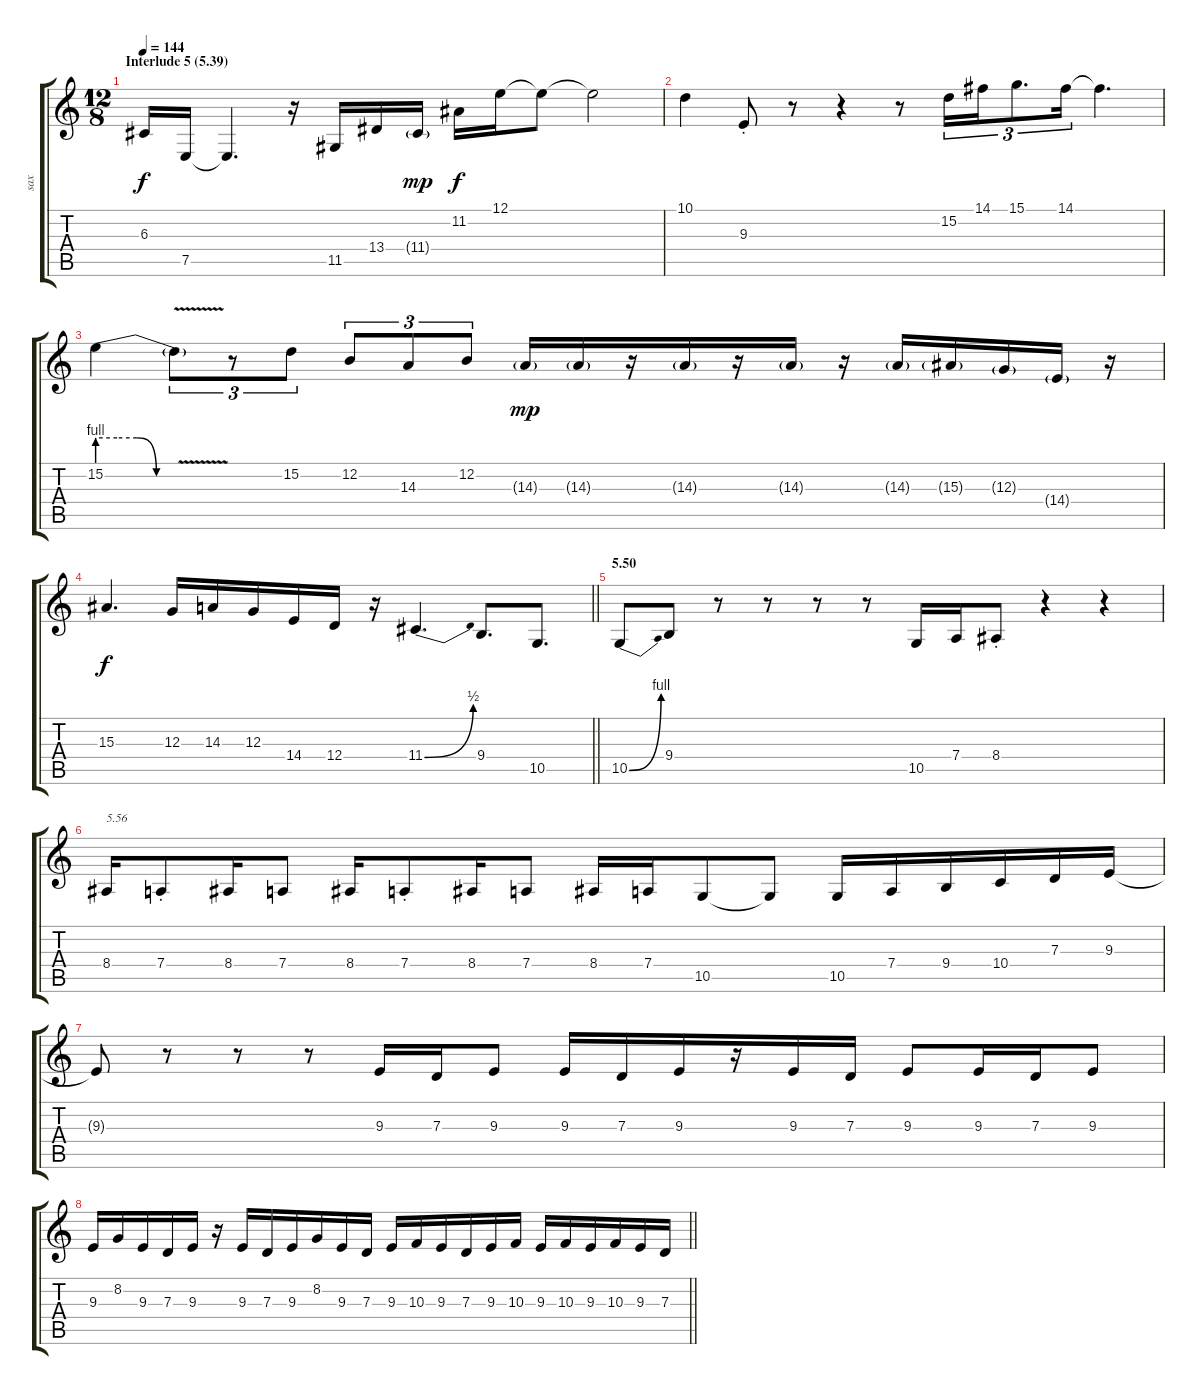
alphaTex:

\track ("sax" "sax") {instrument altosax}
\staff {score tabs}
\tuning (E4 B3 G3 D3 A2 E2) {hide}
\ts (12 8)
\section ("" "Interlude 5 (5.39)")
\tempo 144
\clef g2
\ks c
6.3.16{dy f} 7.5.16 7.5{t}.4{d} r.16 11.5.16 13.4.16 11.4{g}.16{dy mp} 11.2.16{dy f} 12.1.16 12.1{t}.8 12.1{t}.2 |
10.1.4 9.3{st}.8 r.8 r.4 r.8 15.2.16{tu (3 2)} 14.1.16{tu (3 2)} 15.1.8{d tu (3 2)} 14.1.16{tu (3 2)} 14.1{t}.4{d} |
15.2{be (custom 0 4 15 4 30 4 45 0 60 0)}.4 15.2{v t}.8{tu (3 2)} r.8{tu (3 2)} 15.2.8{tu (3 2)} 12.2.8{tu (3 2)} 14.3.8{tu (3 2)} 12.2.8{tu (3 2)} 14.3{g}.16{dy mp} 14.3{g}.16 r.16 14.3{g}.16 r.16 14.3{g}.16 r.16 14.3{g}.16 15.3{g}.16 12.3{g}.16 14.4{g}.16 r.16 |
\barLineRight lightlight
15.3.4{d dy f} 12.3.16 14.3.16 12.3.16 14.4.16 12.4.16 r.16 11.4{be (bend 0 0 60 2)}.4{d} 9.4.8{d} 10.5.8{d} |
\section ("" "5.50")
10.5{be (bend 0 0 60 4)}.8 9.4.8 r.8 r.8 r.8 r.8 10.5.16 7.4.16 8.4{st}.8 r.4 r.4 |
8.4.16{txt "5.56"} 7.4{st}.8 8.4.16 7.4.8 8.4.16 7.4{st}.8 8.4.16 7.4.8 8.4.16 7.4.16 10.5.8 10.5{t}.8 10.5.16 7.4.16 9.4.16 10.4.16 7.3.16 9.3.16 |
9.3{t}.8 r.8 r.8 r.8 9.3.16 7.3.16 9.3.8 9.3.16 7.3.16 9.3.16 r.16 9.3.16 7.3.16 9.3.8 9.3.16 7.3.16 9.3.8 |
\barLineRight lightlight
9.3.16 8.2.16 9.3.16 7.3.16 9.3.16 r.16 9.3.16 7.3.16 9.3.16 8.2.16 9.3.16 7.3.16 9.3.16 10.3.16 9.3.16 7.3.16 9.3.16 10.3.16 9.3.16 10.3.16 9.3.16 10.3.16 9.3.16 7.3.16
